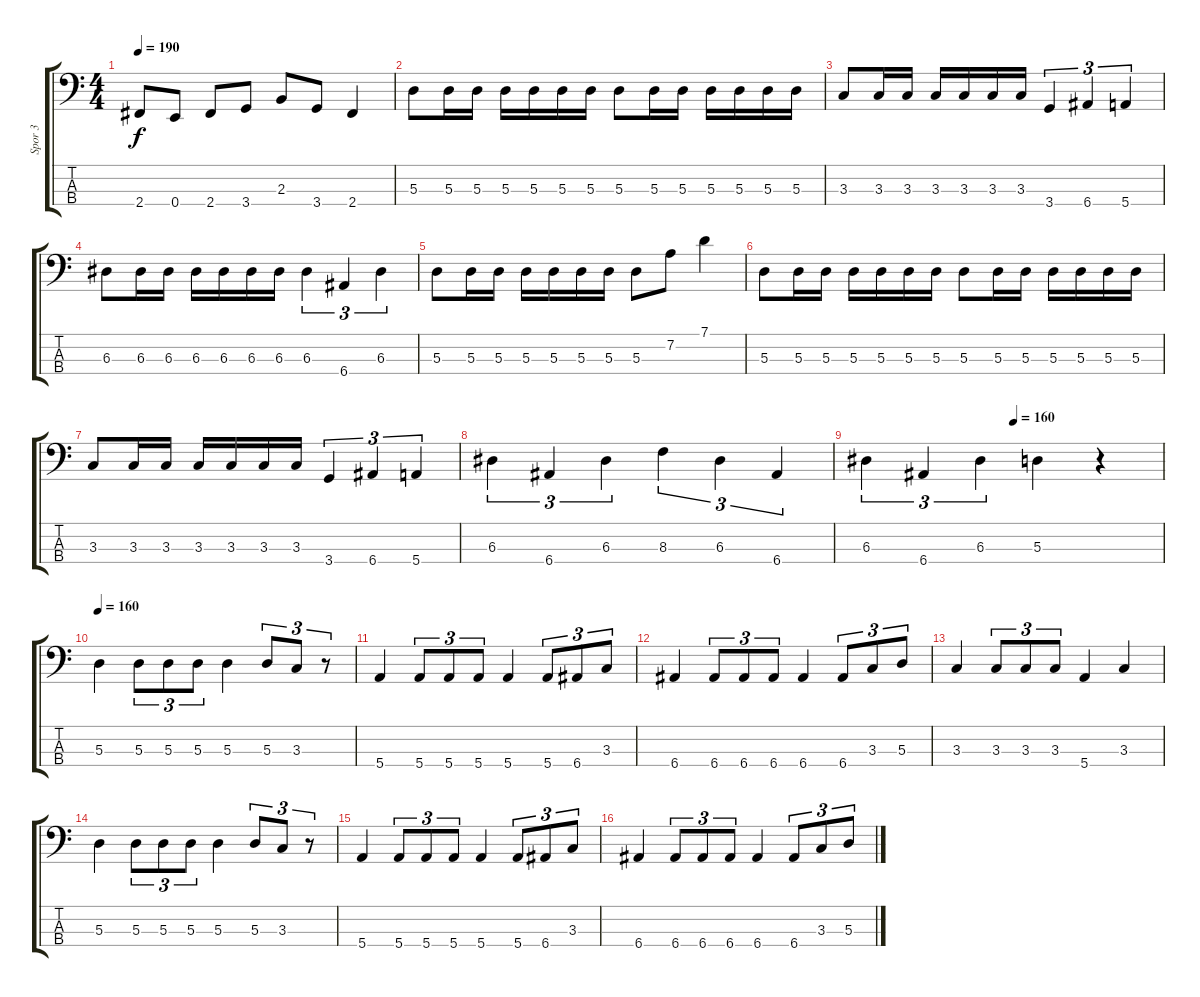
\track ("Spor 3" "Spor 3") {instrument electricbassfinger}
\staff {score tabs}
\tuning (G2 D2 A1 E1) {hide}
\ts (4 4)
\tempo 190
\clef f4
\ks c
2.4.8{dy f} 0.4.8 2.4.8 3.4.8 2.3.8 3.4.8 2.4.4 |
5.3.8 5.3.16 5.3.16 5.3.16 5.3.16 5.3.16 5.3.16 5.3.8 5.3.16 5.3.16 5.3.16 5.3.16 5.3.16 5.3.16 |
3.3.8 3.3.16 3.3.16 3.3.16 3.3.16 3.3.16 3.3.16 3.4.4{tu (3 2)} 6.4.4{tu (3 2)} 5.4.4{tu (3 2)} |
6.3.8 6.3.16 6.3.16 6.3.16 6.3.16 6.3.16 6.3.16 6.3.4{tu (3 2)} 6.4.4{tu (3 2)} 6.3.4{tu (3 2)} |
5.3.8 5.3.16 5.3.16 5.3.16 5.3.16 5.3.16 5.3.16 5.3.8 7.2.8 7.1.4 |
5.3.8 5.3.16 5.3.16 5.3.16 5.3.16 5.3.16 5.3.16 5.3.8 5.3.16 5.3.16 5.3.16 5.3.16 5.3.16 5.3.16 |
3.3.8 3.3.16 3.3.16 3.3.16 3.3.16 3.3.16 3.3.16 3.4.4{tu (3 2)} 6.4.4{tu (3 2)} 5.4.4{tu (3 2)} |
6.3.4{tu (3 2)} 6.4.4{tu (3 2)} 6.3.4{tu (3 2)} 8.3.4{tu (3 2)} 6.3.4{tu (3 2)} 6.4.4{tu (3 2)} |
\tempo (160 0.5)
6.3.4{tu (3 2)} 6.4.4{tu (3 2)} 6.3.4{tu (3 2)} 5.3.4 r.4 |
\tempo 160
5.3.4 5.3.8{tu (3 2)} 5.3.8{tu (3 2)} 5.3.8{tu (3 2)} 5.3.4 5.3.8{tu (3 2)} 3.3.8{tu (3 2)} r.8{tu (3 2)} |
5.4.4 5.4.8{tu (3 2)} 5.4.8{tu (3 2)} 5.4.8{tu (3 2)} 5.4.4 5.4.8{tu (3 2)} 6.4.8{tu (3 2)} 3.3.8{tu (3 2)} |
6.4.4 6.4.8{tu (3 2)} 6.4.8{tu (3 2)} 6.4.8{tu (3 2)} 6.4.4 6.4.8{tu (3 2)} 3.3.8{tu (3 2)} 5.3.8{tu (3 2)} |
3.3.4 3.3.8{tu (3 2)} 3.3.8{tu (3 2)} 3.3.8{tu (3 2)} 5.4.4 3.3.4 |
5.3.4 5.3.8{tu (3 2)} 5.3.8{tu (3 2)} 5.3.8{tu (3 2)} 5.3.4 5.3.8{tu (3 2)} 3.3.8{tu (3 2)} r.8{tu (3 2)} |
5.4.4 5.4.8{tu (3 2)} 5.4.8{tu (3 2)} 5.4.8{tu (3 2)} 5.4.4 5.4.8{tu (3 2)} 6.4.8{tu (3 2)} 3.3.8{tu (3 2)} |
6.4.4 6.4.8{tu (3 2)} 6.4.8{tu (3 2)} 6.4.8{tu (3 2)} 6.4.4 6.4.8{tu (3 2)} 3.3.8{tu (3 2)} 5.3.8{tu (3 2)}
